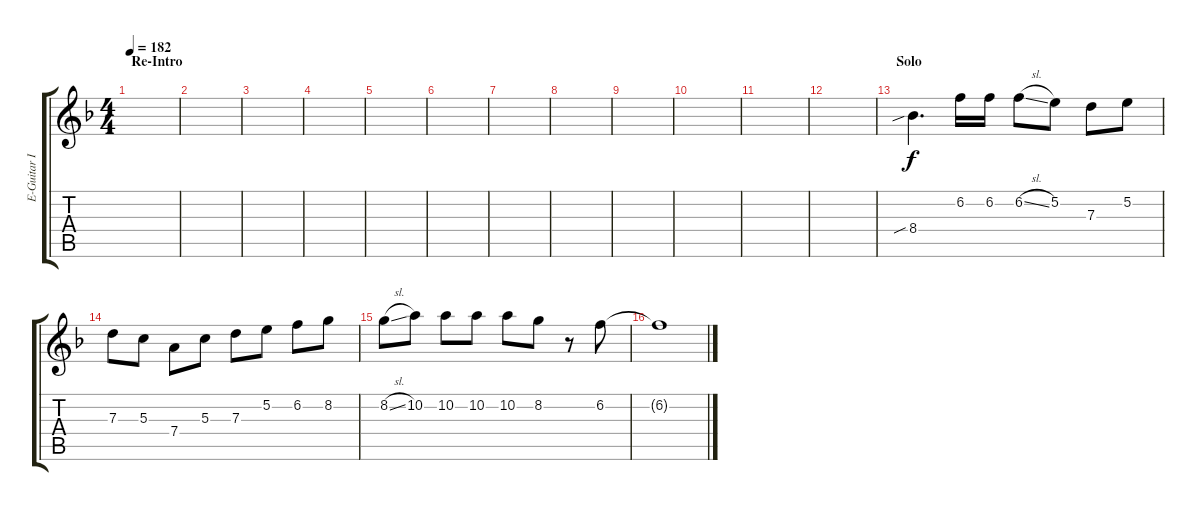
\track ("E-Guitar III" "E-Guitar I") {instrument distortionguitar}
\staff {score tabs}
\tuning (E4 B3 G3 D3 A2 D2) {hide}
\ts (4 4)
\section ("" "Re-Intro")
\tempo 182
\clef g2
\ks f
|
|
|
|
|
|
|
|
|
|
|
|
\section ("" "Solo")
8.4{sib}.4{d} 6.2.16 6.2.16 6.2{sl}.8 5.2.8 7.3.8 5.2.8 |
7.3.8 5.3.8 7.4.8 5.3.8 7.3.8 5.2.8 6.2.8 8.2.8 |
8.2{sl}.8 10.2.8 10.2.8 10.2.8 10.2.8 8.2.8 r.8 6.2.8 |
6.2{t}.1
